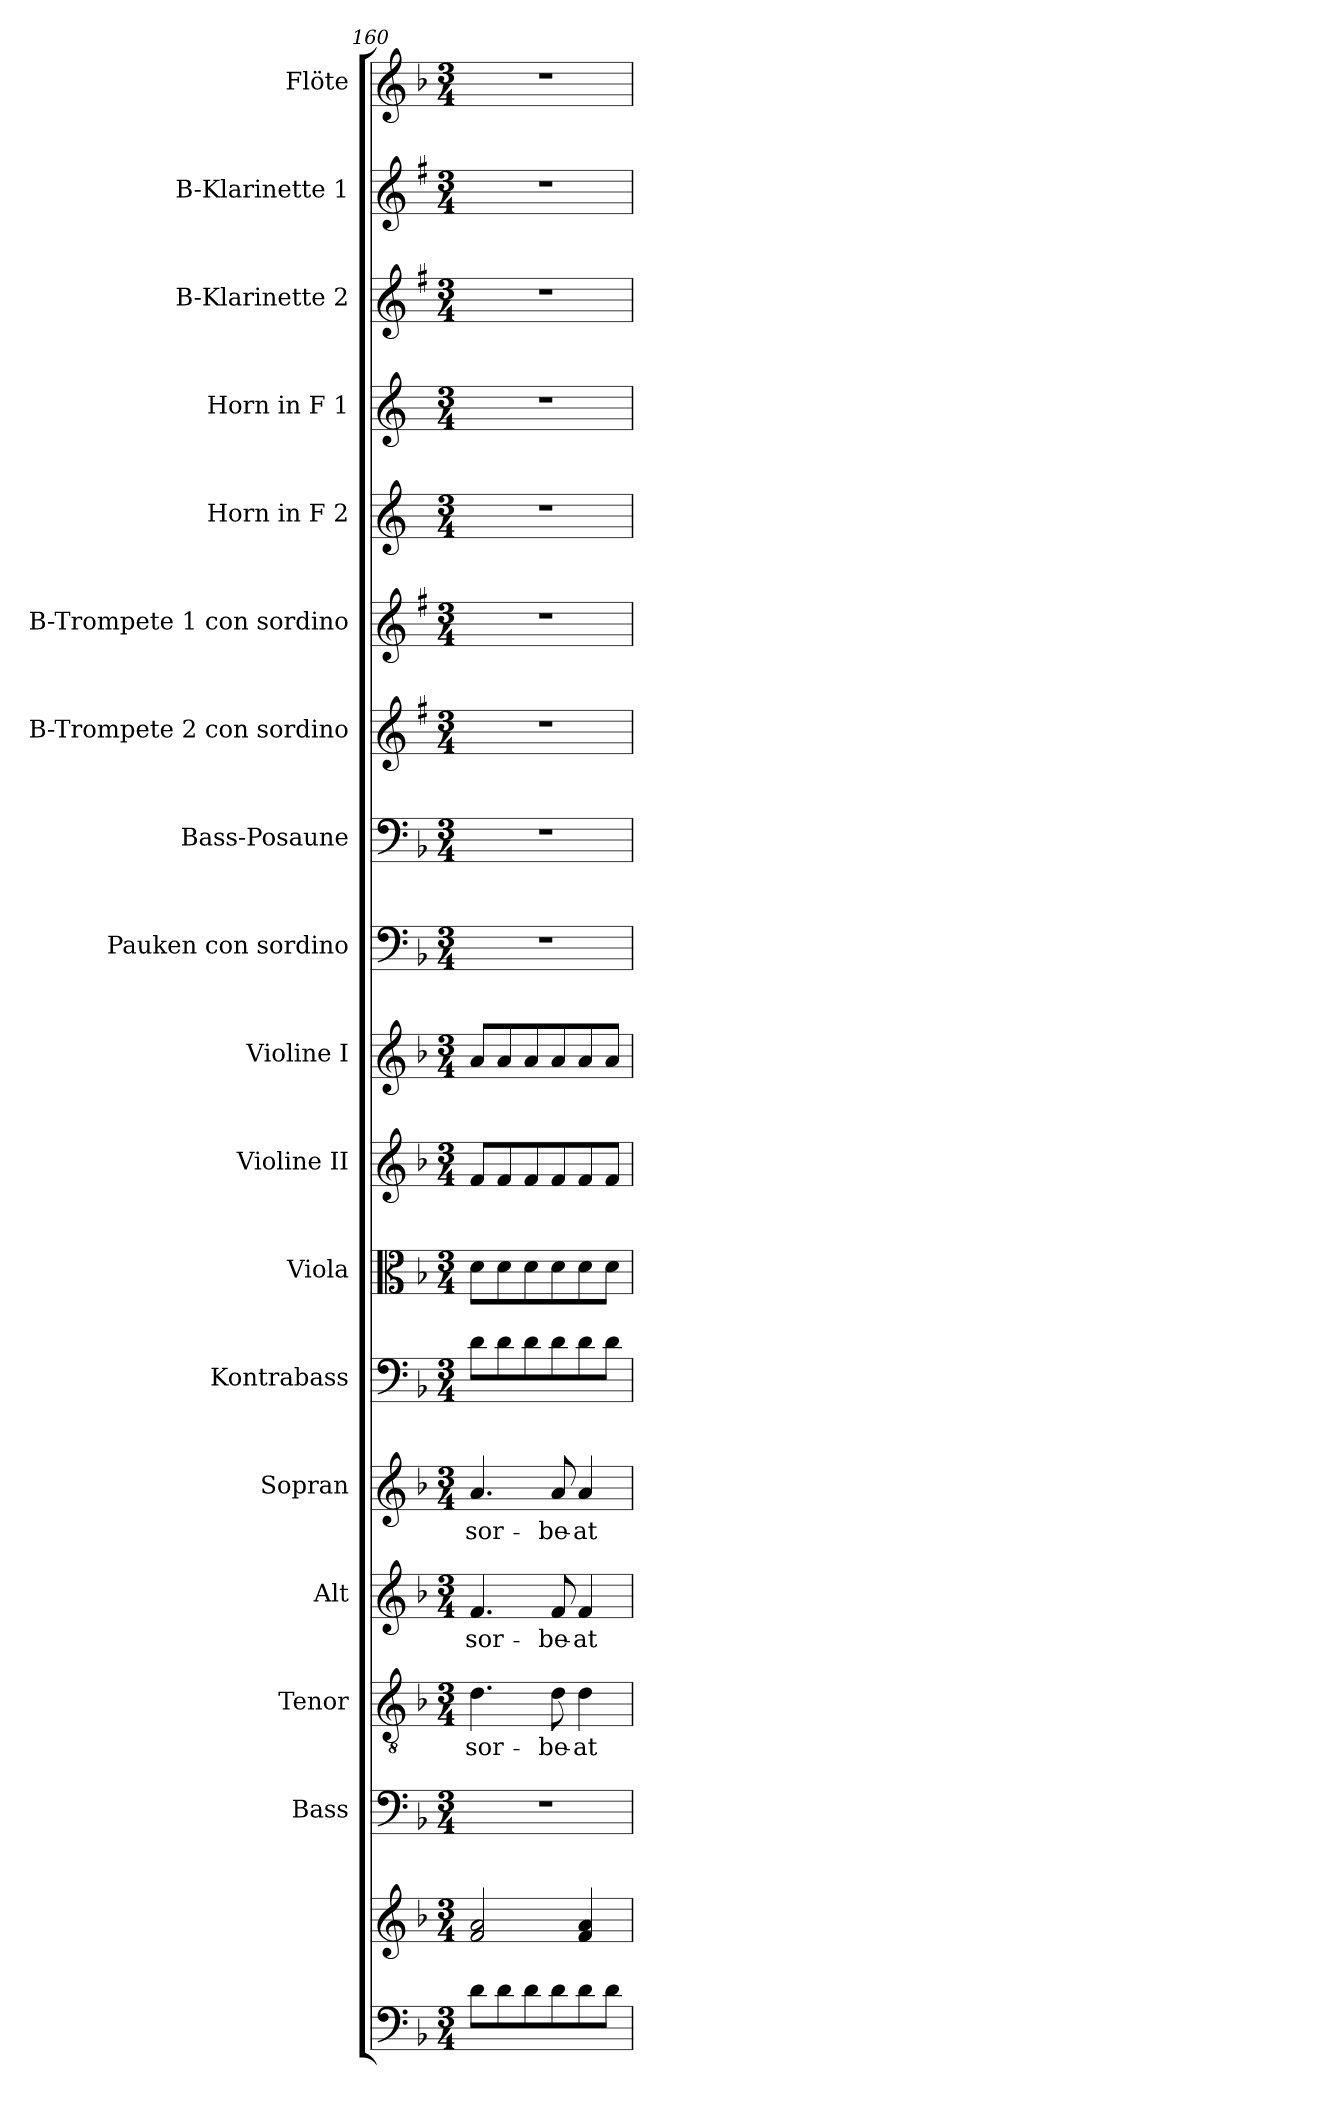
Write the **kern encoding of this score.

**kern	**kern	**kern	**kern	**text	**kern	**text	**kern	**text	**kern	**kern	**kern	**kern	**kern	**kern	**kern	**kern	**kern	**kern	**kern	**kern	**kern
*part18	*part18	*part17	*part16	*part16	*part15	*part15	*part14	*part14	*part13	*part12	*part11	*part10	*part9	*part8	*part7	*part6	*part5	*part4	*part3	*part2	*part1
*staff19	*staff18	*staff17	*staff16	*staff16	*staff15	*staff15	*staff14	*staff14	*staff13	*staff12	*staff11	*staff10	*staff9	*staff8	*staff7	*staff6	*staff5	*staff4	*staff3	*staff2	*staff1
*	*	*I"Bass	*I"Tenor	*	*I"Alt	*	*I"Sopran	*	*I"Kontrabass	*I"Viola	*I"Violine II	*I"Violine I	*I"Pauken con sordino	*I"Bass-Posaune	*I"B-Trompete 2 con sordino	*I"B-Trompete 1 con sordino	*I"Horn in F 2	*I"Horn in F 1	*I"B-Klarinette 2	*I"B-Klarinette 1	*I"Flöte
*	*	*I'B.	*I'T.	*	*I'A.	*	*I'S.	*	*I'Kb.	*I'Vla.	*I'Vl. II	*I'Vl. I	*I'Pk.	*I'B. Pos.	*I'B Trp. 2	*I'B Trp. 1	*	*	*I'B Kl. 2	*I'B Kl. 1	*I'Fl.
!!LO:PB:g=z
*clefF4	*clefG2	*clefF4	*clefGv2	*	*clefG2	*	*clefG2	*	*clefF4	*clefC3	*clefG2	*clefG2	*clefF4	*clefF4	*clefG2	*clefG2	*clefG2	*clefG2	*clefG2	*clefG2	*clefG2
*	*	*	*	*	*	*	*	*	*ITrd7c12	*	*	*	*	*	*ITrd1c2	*ITrd1c2	*ITrd4c7	*ITrd4c7	*ITrd1c2	*ITrd1c2	*
*k[b-]	*k[b-]	*k[b-]	*k[b-]	*	*k[b-]	*	*k[b-]	*	*k[b-]	*k[b-]	*k[b-]	*k[b-]	*k[b-]	*k[b-]	*k[b-]	*k[b-]	*k[b-]	*k[b-]	*k[b-]	*k[b-]	*k[b-]
*F:	*F:	*F:	*F:	*	*F:	*	*F:	*	*F:	*F:	*F:	*F:	*F:	*F:	*F:	*F:	*F:	*F:	*F:	*F:	*F:
*M3/4	*M3/4	*M3/4	*M3/4	*	*M3/4	*	*M3/4	*	*M3/4	*M3/4	*M3/4	*M3/4	*M3/4	*M3/4	*M3/4	*M3/4	*M3/4	*M3/4	*M3/4	*M3/4	*M3/4
=160	=160	=160	=160	=160	=160	=160	=160	=160	=160	=160	=160	=160	=160	=160	=160	=160	=160	=160	=160	=160	=160
!	!	!	!	!LO:LY:b	!	!LO:LY:b	!	!LO:LY:b	!	!	!	!	!	!	!	!	!	!	!	!	!
8d\L	2f/ 2a/	2.r	4.d\	-sor-	4.f/	-sor-	4.a/	-sor-	8D\L	8d\L	8f/L	8a/L	2.r	2.r	2.r	2.r	2.r	2.r	2.r	2.r	2.r
8d\	.	.	.	.	.	.	.	.	8D\	8d\	8f/	8a/	.	.	.	.	.	.	.	.	.
8d\	.	.	.	.	.	.	.	.	8D\	8d\	8f/	8a/	.	.	.	.	.	.	.	.	.
!	!	!	!	!LO:LY:b	!	!LO:LY:b	!	!LO:LY:b	!	!	!	!	!	!	!	!	!	!	!	!	!
8d\	.	.	8d\	-be-	8f/	-be-	8a/	-be-	8D\	8d\	8f/	8a/	.	.	.	.	.	.	.	.	.
!	!	!	!	!LO:LY:b	!	!LO:LY:b	!	!LO:LY:b	!	!	!	!	!	!	!	!	!	!	!	!	!
8d\	4f/ 4a/	.	4d\	-at	4f/	-at	4a/	-at	8D\	8d\	8f/	8a/	.	.	.	.	.	.	.	.	.
8d\J	.	.	.	.	.	.	.	.	8D\J	8d\J	8f/J	8a/J	.	.	.	.	.	.	.	.	.
=	=	=	=	=	=	=	=	=	=	=	=	=	=	=	=	=	=	=	=	=	=
*-	*-	*-	*-	*-	*-	*-	*-	*-	*-	*-	*-	*-	*-	*-	*-	*-	*-	*-	*-	*-	*-
